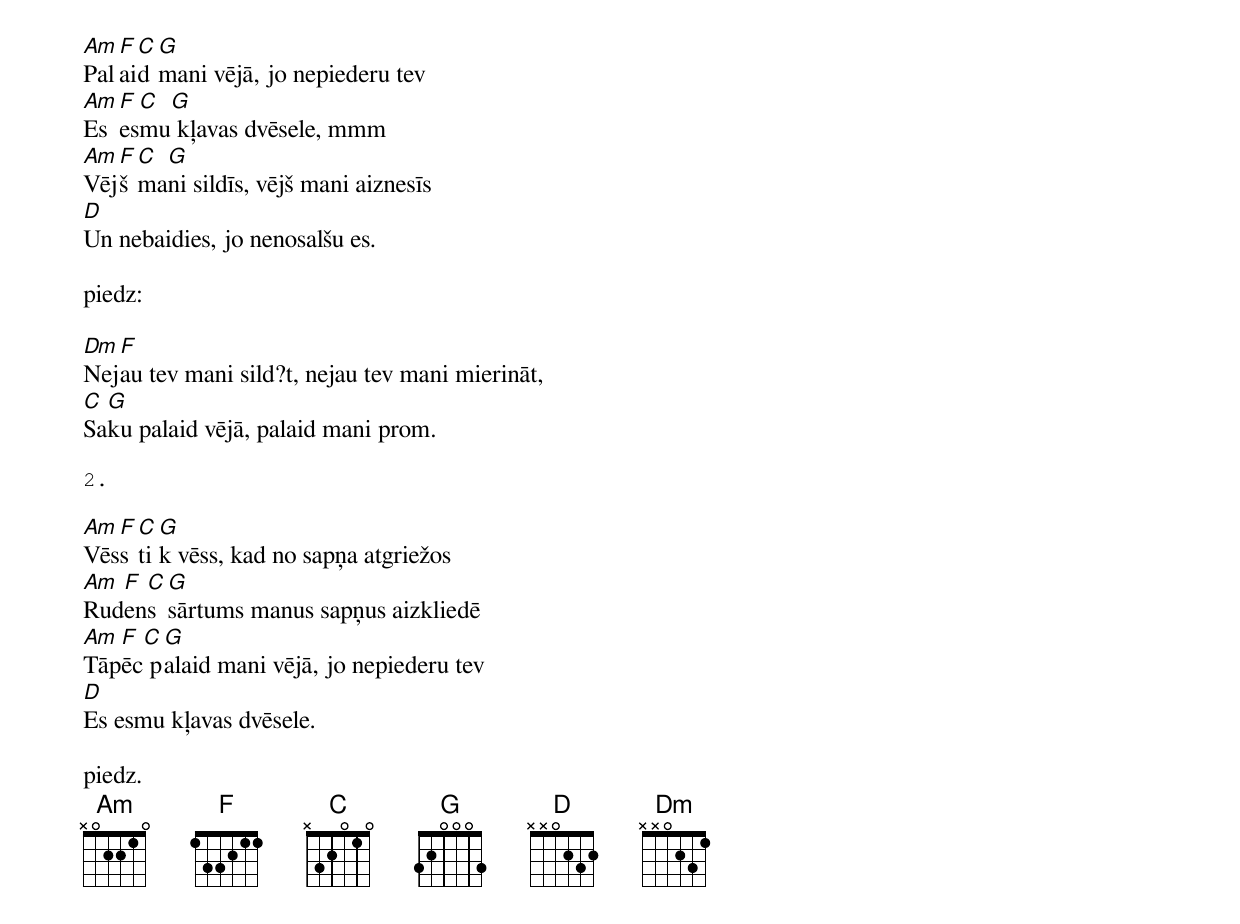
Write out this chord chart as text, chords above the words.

Am F C G
Palaid mani vējā, jo nepiederu tev
Am F C G
Es esmu kļavas dvēsele, mmm
Am F C G
Vējš mani sildīs, vējš mani aiznesīs
D
Un nebaidies, jo nenosalšu es.

piedz:

Dm F
Nejau tev mani sild?t, nejau tev mani mierināt,
C G
Saku palaid vējā, palaid mani prom.

2.

Am F C G
Vēss tik vēss, kad no sapņa atgriežos
Am F C G
Rudens sārtums manus sapņus aizkliedē
Am F C G
Tāpēc palaid mani vējā, jo nepiederu tev
D
Es esmu kļavas dvēsele.

piedz.
